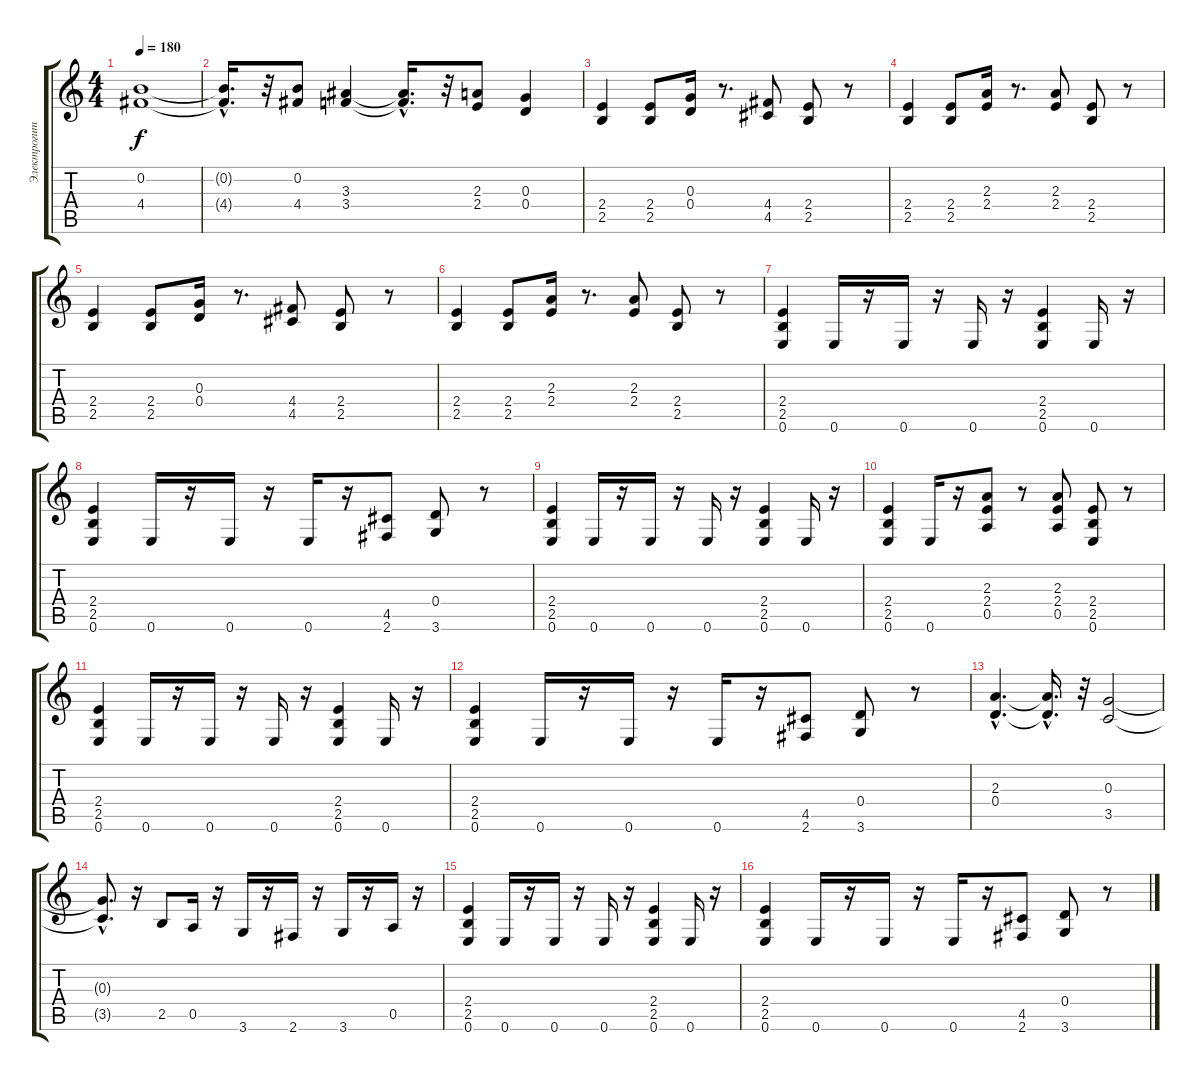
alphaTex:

\track ("Электрогитара" "Электрогит") {instrument overdrivenguitar}
\staff {score tabs}
\tuning (E4 B3 G3 D3 A2 E2) {hide}
\ts (4 4)
\tempo 180
\clef g2
\ks c
(0.2 4.4).1{dy f} |
(0.2{hac t} 4.4{hac t}).16{d} r.32 (0.2 4.4).8 (3.3 3.4).4 (3.3{hac t} 3.4{hac t}).16{d} r.32 (2.3 2.4).8 (0.3 0.4).4 |
(2.4 2.5).4 (2.4 2.5).8 (0.3 0.4).16 r.8{d} (4.4 4.5).8 (2.4 2.5).8 r.8 |
(2.4 2.5).4 (2.4 2.5).8 (2.3 2.4).16 r.8{d} (2.3 2.4).8 (2.4 2.5).8 r.8 |
(2.4 2.5).4 (2.4 2.5).8 (0.3 0.4).16 r.8{d} (4.4 4.5).8 (2.4 2.5).8 r.8 |
(2.4 2.5).4 (2.4 2.5).8 (2.3 2.4).16 r.8{d} (2.3 2.4).8 (2.4 2.5).8 r.8 |
(2.4 2.5 0.6).4 0.6.16 r.16 0.6.16 r.16 0.6.16 r.16 (2.4 2.5 0.6).4 0.6.16 r.16 |
(2.4 2.5 0.6).4 0.6.16 r.16 0.6.16 r.16 0.6.16 r.16 (4.5 2.6).8 (0.4 3.6).8 r.8 |
(2.4 2.5 0.6).4 0.6.16 r.16 0.6.16 r.16 0.6.16 r.16 (2.4 2.5 0.6).4 0.6.16 r.16 |
(2.4 2.5 0.6).4 0.6.16 r.16 (2.3 2.4 0.5).8 r.8 (2.3 2.4 0.5).8 (2.4 2.5 0.6).8 r.8 |
(2.4 2.5 0.6).4 0.6.16 r.16 0.6.16 r.16 0.6.16 r.16 (2.4 2.5 0.6).4 0.6.16 r.16 |
(2.4 2.5 0.6).4 0.6.16 r.16 0.6.16 r.16 0.6.16 r.16 (4.5 2.6).8 (0.4 3.6).8 r.8 |
(2.3{hac} 0.4{hac}).4{d} (2.3{hac t} 0.4{hac t}).16{d} r.32 (0.3 3.5).2 |
(0.3{hac t} 3.5{hac t}).8{d} r.16 2.5.8 0.5.16 r.16 3.6.16 r.16 2.6.16 r.16 3.6.16 r.16 0.5.16 r.16 |
(2.4 2.5 0.6).4 0.6.16 r.16 0.6.16 r.16 0.6.16 r.16 (2.4 2.5 0.6).4 0.6.16 r.16 |
(2.4 2.5 0.6).4 0.6.16 r.16 0.6.16 r.16 0.6.16 r.16 (4.5 2.6).8 (0.4 3.6).8 r.8
